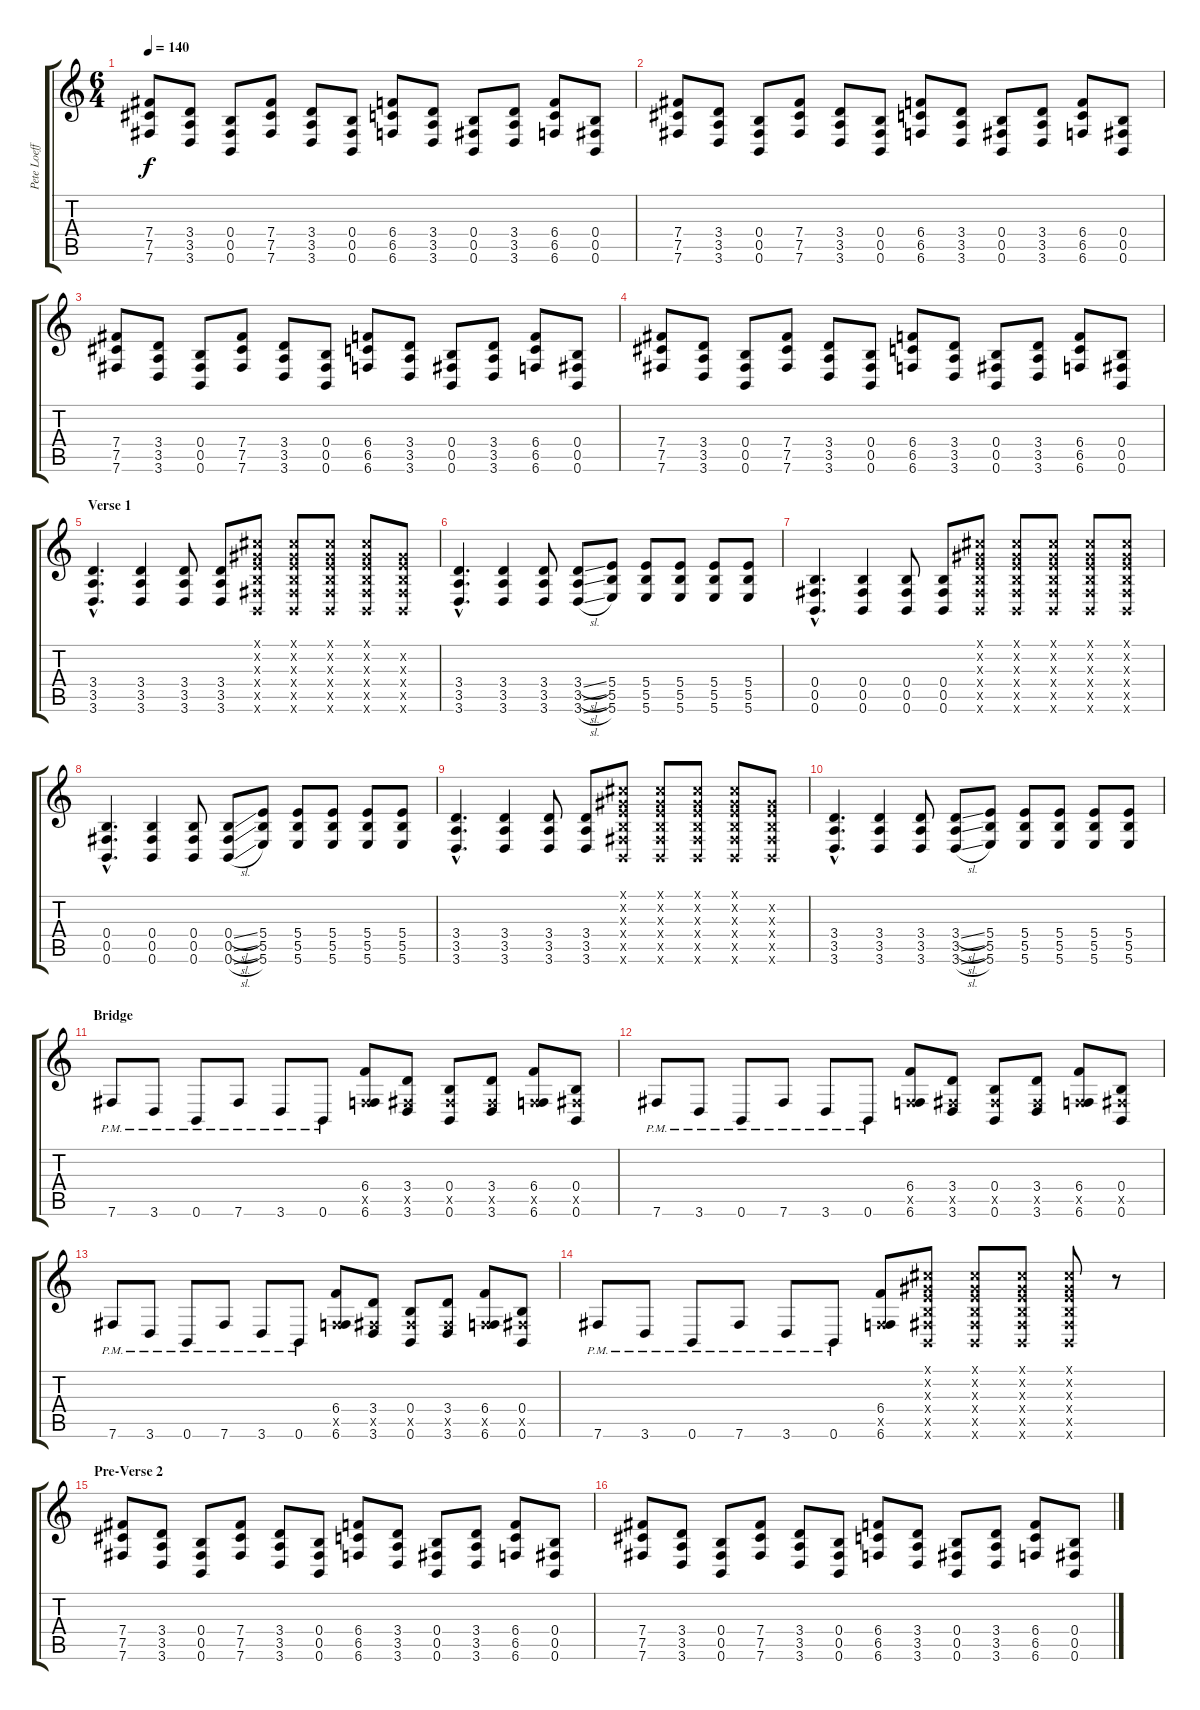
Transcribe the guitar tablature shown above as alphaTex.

\track ("Pete Loeffler - Distortion Guitar" "Pete Loeff") {instrument distortionguitar}
\staff {score tabs}
\tuning (Db4 Ab3 E3 B2 Gb2 B1) {hide}
\ts (6 4)
\tempo 140
\clef g2
\ks c
(7.4 7.5 7.6).8{dy f} (3.4 3.5 3.6).8 (0.4 0.5 0.6).8 (7.4 7.5 7.6).8 (3.4 3.5 3.6).8 (0.4 0.5 0.6).8 (6.4 6.5 6.6).8 (3.4 3.5 3.6).8 (0.4 0.5 0.6).8 (3.4 3.5 3.6).8 (6.4 6.5 6.6).8 (0.4 0.5 0.6).8 |
(7.4 7.5 7.6).8 (3.4 3.5 3.6).8 (0.4 0.5 0.6).8 (7.4 7.5 7.6).8 (3.4 3.5 3.6).8 (0.4 0.5 0.6).8 (6.4 6.5 6.6).8 (3.4 3.5 3.6).8 (0.4 0.5 0.6).8 (3.4 3.5 3.6).8 (6.4 6.5 6.6).8 (0.4 0.5 0.6).8 |
(7.4 7.5 7.6).8 (3.4 3.5 3.6).8 (0.4 0.5 0.6).8 (7.4 7.5 7.6).8 (3.4 3.5 3.6).8 (0.4 0.5 0.6).8 (6.4 6.5 6.6).8 (3.4 3.5 3.6).8 (0.4 0.5 0.6).8 (3.4 3.5 3.6).8 (6.4 6.5 6.6).8 (0.4 0.5 0.6).8 |
(7.4 7.5 7.6).8 (3.4 3.5 3.6).8 (0.4 0.5 0.6).8 (7.4 7.5 7.6).8 (3.4 3.5 3.6).8 (0.4 0.5 0.6).8 (6.4 6.5 6.6).8 (3.4 3.5 3.6).8 (0.4 0.5 0.6).8 (3.4 3.5 3.6).8 (6.4 6.5 6.6).8 (0.4 0.5 0.6).8 |
\section ("" "Verse 1")
(3.4{hac} 3.5{hac} 3.6{hac}).4{d} (3.4 3.5 3.6).4 (3.4 3.5 3.6).8 (3.4 3.5 3.6).8 (0.1{x} 0.2{x} 0.3{x} 0.4{x} 0.5{x} 0.6{x}).8 (0.1{x} 0.2{x} 0.3{x} 0.4{x} 0.5{x} 0.6{x}).8 (0.1{x} 0.2{x} 0.3{x} 0.4{x} 0.5{x} 0.6{x}).8 (0.1{x} 0.2{x} 0.3{x} 0.4{x} 0.5{x} 0.6{x}).8 (0.2{x} 0.3{x} 0.4{x} 0.5{x} 0.6{x}).8 |
(3.4{hac} 3.5{hac} 3.6{hac}).4{d} (3.4 3.5 3.6).4 (3.4 3.5 3.6).8 (3.4{sl} 3.5{sl} 3.6{sl}).8 (5.4 5.5 5.6).8 (5.4 5.5 5.6).8 (5.4 5.5 5.6).8 (5.4 5.5 5.6).8 (5.4 5.5 5.6).8 |
(0.4{hac} 0.5{hac} 0.6{hac}).4{d} (0.4 0.5 0.6).4 (0.4 0.5 0.6).8 (0.4 0.5 0.6).8 (0.1{x} 0.2{x} 0.3{x} 0.4{x} 0.5{x} 0.6{x}).8 (0.1{x} 0.2{x} 0.3{x} 0.4{x} 0.5{x} 0.6{x}).8 (0.1{x} 0.2{x} 0.3{x} 0.4{x} 0.5{x} 0.6{x}).8 (0.1{x} 0.2{x} 0.3{x} 0.4{x} 0.5{x} 0.6{x}).8 (0.1{x} 0.2{x} 0.3{x} 0.4{x} 0.5{x} 0.6{x}).8 |
(0.4{hac} 0.5{hac} 0.6{hac}).4{d} (0.4 0.5 0.6).4 (0.4 0.5 0.6).8 (0.4{sl} 0.5{sl} 0.6{sl}).8 (5.4 5.5 5.6).8 (5.4 5.5 5.6).8 (5.4 5.5 5.6).8 (5.4 5.5 5.6).8 (5.4 5.5 5.6).8 |
(3.4{hac} 3.5{hac} 3.6{hac}).4{d} (3.4 3.5 3.6).4 (3.4 3.5 3.6).8 (3.4 3.5 3.6).8 (0.1{x} 0.2{x} 0.3{x} 0.4{x} 0.5{x} 0.6{x}).8 (0.1{x} 0.2{x} 0.3{x} 0.4{x} 0.5{x} 0.6{x}).8 (0.1{x} 0.2{x} 0.3{x} 0.4{x} 0.5{x} 0.6{x}).8 (0.1{x} 0.2{x} 0.3{x} 0.4{x} 0.5{x} 0.6{x}).8 (0.2{x} 0.3{x} 0.4{x} 0.5{x} 0.6{x}).8 |
(3.4{hac} 3.5{hac} 3.6{hac}).4{d} (3.4 3.5 3.6).4 (3.4 3.5 3.6).8 (3.4{sl} 3.5{sl} 3.6{sl}).8 (5.4 5.5 5.6).8 (5.4 5.5 5.6).8 (5.4 5.5 5.6).8 (5.4 5.5 5.6).8 (5.4 5.5 5.6).8 |
\section ("" "Bridge")
7.6{pm}.8 3.6{pm}.8 0.6{pm}.8 7.6{pm}.8 3.6{pm}.8 0.6{pm}.8 (6.4 0.5{x} 6.6).8 (3.4 0.5{x} 3.6).8 (0.4 0.5{x} 0.6).8 (3.4 0.5{x} 3.6).8 (6.4 0.5{x} 6.6).8 (0.4 0.5{x} 0.6).8 |
7.6{pm}.8 3.6{pm}.8 0.6{pm}.8 7.6{pm}.8 3.6{pm}.8 0.6{pm}.8 (6.4 0.5{x} 6.6).8 (3.4 0.5{x} 3.6).8 (0.4 0.5{x} 0.6).8 (3.4 0.5{x} 3.6).8 (6.4 0.5{x} 6.6).8 (0.4 0.5{x} 0.6).8 |
7.6{pm}.8 3.6{pm}.8 0.6{pm}.8 7.6{pm}.8 3.6{pm}.8 0.6{pm}.8 (6.4 0.5{x} 6.6).8 (3.4 0.5{x} 3.6).8 (0.4 0.5{x} 0.6).8 (3.4 0.5{x} 3.6).8 (6.4 0.5{x} 6.6).8 (0.4 0.5{x} 0.6).8 |
7.6{pm}.8 3.6{pm}.8 0.6{pm}.8 7.6{pm}.8 3.6{pm}.8 0.6{pm}.8 (6.4 0.5{x} 6.6).8 (0.1{x} 0.2{x} 0.3{x} 0.4{x} 0.5{x} 0.6{x}).8 (0.1{x} 0.2{x} 0.3{x} 0.4{x} 0.5{x} 0.6{x}).8 (0.1{x} 0.2{x} 0.3{x} 0.4{x} 0.5{x} 0.6{x}).8 (0.1{x} 0.2{x} 0.3{x} 0.4{x} 0.5{x} 0.6{x}).8 r.8 |
\section ("" "Pre-Verse 2")
(7.4 7.5 7.6).8 (3.4 3.5 3.6).8 (0.4 0.5 0.6).8 (7.4 7.5 7.6).8 (3.4 3.5 3.6).8 (0.4 0.5 0.6).8 (6.4 6.5 6.6).8 (3.4 3.5 3.6).8 (0.4 0.5 0.6).8 (3.4 3.5 3.6).8 (6.4 6.5 6.6).8 (0.4 0.5 0.6).8 |
(7.4 7.5 7.6).8 (3.4 3.5 3.6).8 (0.4 0.5 0.6).8 (7.4 7.5 7.6).8 (3.4 3.5 3.6).8 (0.4 0.5 0.6).8 (6.4 6.5 6.6).8 (3.4 3.5 3.6).8 (0.4 0.5 0.6).8 (3.4 3.5 3.6).8 (6.4 6.5 6.6).8 (0.4 0.5 0.6).8
